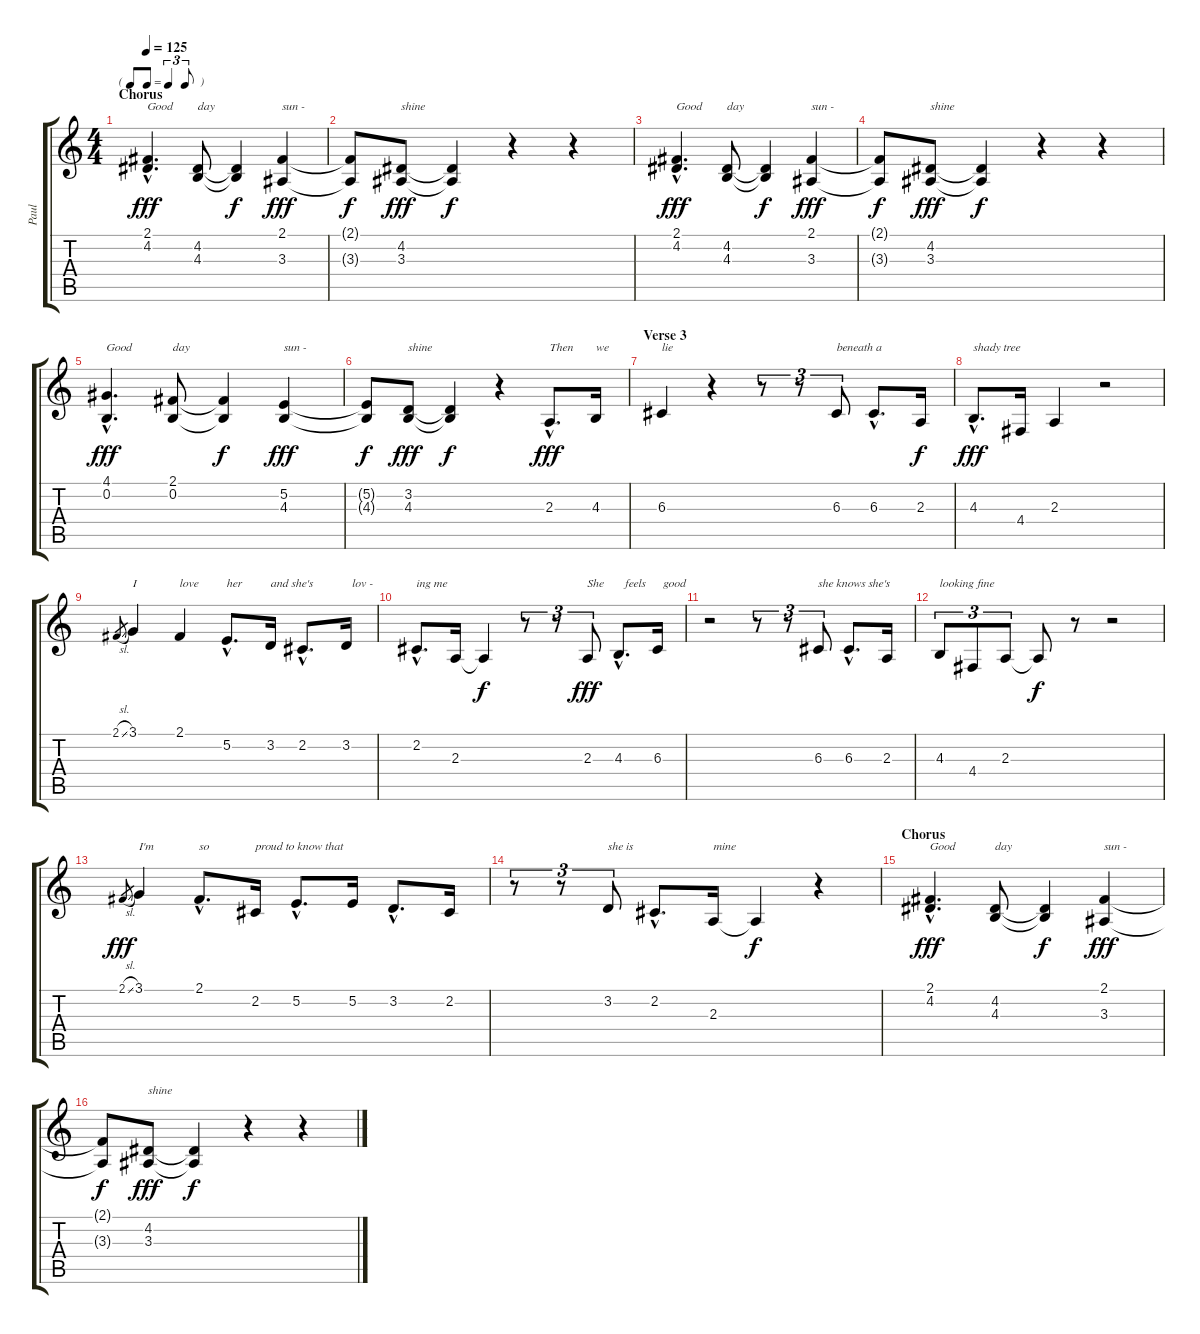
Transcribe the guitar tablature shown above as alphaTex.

\track ("Paul" "Paul") {instrument altosax}
\staff {score tabs}
\tuning (E4 B3 G3 D3 A2 E2) {hide}
\ts (4 4)
\tf triplet8th
\section ("" "Chorus")
\tempo 125
\clef g2
\ks c
(2.1{hac} 4.2{hac}).4{d txt "Good" dy fff} (4.2 4.3).8{txt "day"} (4.2{t} 4.3{t}).4{dy f} (2.1 3.3).4{txt "sun -" dy fff} |
(2.1{t} 3.3{t}).8{dy f} (4.2 3.3).8{txt "shine" dy fff} (4.2{t} 3.3{t}).4{dy f} r.4 r.4 |
(2.1{hac} 4.2{hac}).4{d txt "Good" dy fff} (4.2 4.3).8{txt "day"} (4.2{t} 4.3{t}).4{dy f} (2.1 3.3).4{txt "sun -" dy fff} |
(2.1{t} 3.3{t}).8{dy f} (4.2 3.3).8{txt "shine" dy fff} (4.2{t} 3.3{t}).4{dy f} r.4 r.4 |
(4.1{hac} 0.2{hac}).4{d txt "Good" dy fff} (2.1 0.2).8{txt "day"} (2.1{t} 0.2{t}).4{dy f} (5.2 4.3).4{txt "sun -" dy fff} |
(5.2{t} 4.3{t}).8{dy f} (3.2 4.3).8{txt "shine" dy fff} (3.2{t} 4.3{t}).4{dy f} r.4 2.3{hac}.8{d txt "Then" dy fff} 4.3.16{txt "we"} |
\section ("" "Verse 3")
6.3.4{txt "lie"} r.4 r.8{tu (3 2)} r.8{tu (3 2)} 6.3.8{tu (3 2) txt "beneath a"} 6.3{hac}.8{d} 2.3.16{dy f} |
4.3{hac}.8{d txt "shady tree" dy fff} 4.4.16 2.3.4 r.2 |
2.1{sl}.8{gr} 3.1.4{txt "I"} 2.1.4{txt "love"} 5.2{hac}.8{d txt "her"} 3.2.16{txt "and she's"} 2.2{hac}.8{d} 3.2.16{txt "  lov -"} |
2.2{hac}.8{d txt "ing me"} 2.3.16 2.3{t}.4{dy f} r.8{tu (3 2)} r.8{tu (3 2)} 2.3.8{tu (3 2) txt "She" dy fff} 4.3{hac}.8{d txt "  feels"} 6.3.16{txt "  good"} |
r.2 r.8{tu (3 2)} r.8{tu (3 2)} 6.3.8{tu (3 2) txt "she knows she's"} 6.3{hac}.8{d} 2.3.16 |
4.3.8{tu (3 2) txt "looking fine"} 4.4.8{tu (3 2)} 2.3.8{tu (3 2)} 2.3{t}.8{dy f} r.8 r.2 |
2.1{sl}.8{gr dy fff} 3.1.4{txt "I'm"} 2.1{hac}.8{d txt "so"} 2.2.16{txt "proud to know that "} 5.2{hac}.8{d} 5.2.16 3.2{hac}.8{d} 2.2.16 |
r.8{tu (3 2)} r.8{tu (3 2)} 3.2.8{tu (3 2) txt "she is"} 2.2{hac}.8{d} 2.3.16{txt "mine"} 2.3{t}.4{dy f} r.4 |
\section ("" "Chorus")
(2.1{hac} 4.2{hac}).4{d txt "Good" dy fff} (4.2 4.3).8{txt "day"} (4.2{t} 4.3{t}).4{dy f} (2.1 3.3).4{txt "sun -" dy fff} |
(2.1{t} 3.3{t}).8{dy f} (4.2 3.3).8{txt "shine" dy fff} (4.2{t} 3.3{t}).4{dy f} r.4 r.4
